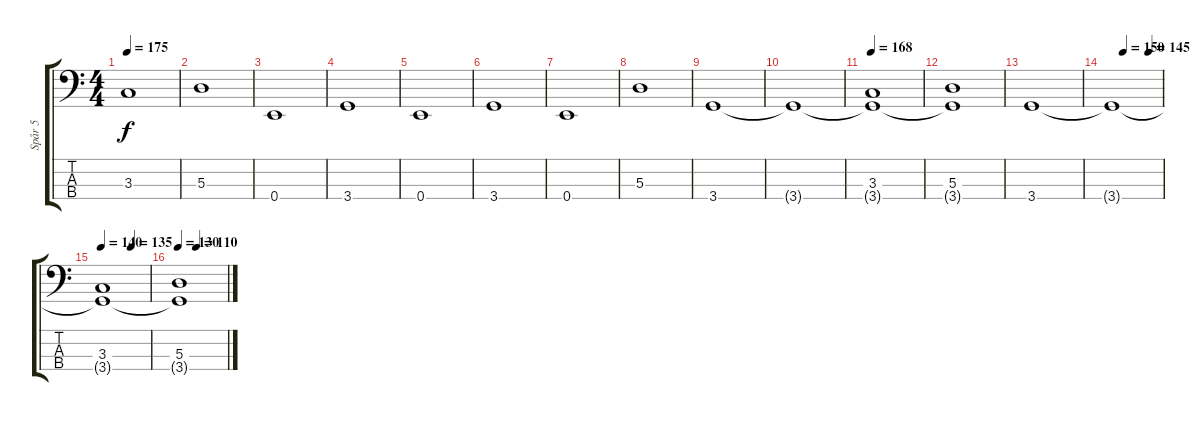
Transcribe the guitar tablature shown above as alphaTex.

\track ("Spår 5" "Spår 5") {instrument acousticbass}
\staff {score tabs}
\tuning (G2 D2 A1 E1) {hide}
\ts (4 4)
\tempo 175
\clef f4
\ks c
3.3.1{dy f} |
5.3.1 |
0.4.1 |
3.4.1 |
0.4.1 |
3.4.1 |
0.4.1 |
5.3.1 |
3.4.1 |
3.4{t}.1 |
\tempo 168
(3.3 3.4{t}).1{volume 16} |
(5.3 3.4{t}).1 |
3.4.1 |
\tempo (150 0.25)
\tempo (145 0.75)
3.4{t}.1 |
\tempo 140
\tempo (135 0.625)
(3.3 3.4{t}).1{volume 16} |
\tempo 130
\tempo (110 0.375)
(5.3 3.4{t}).1
